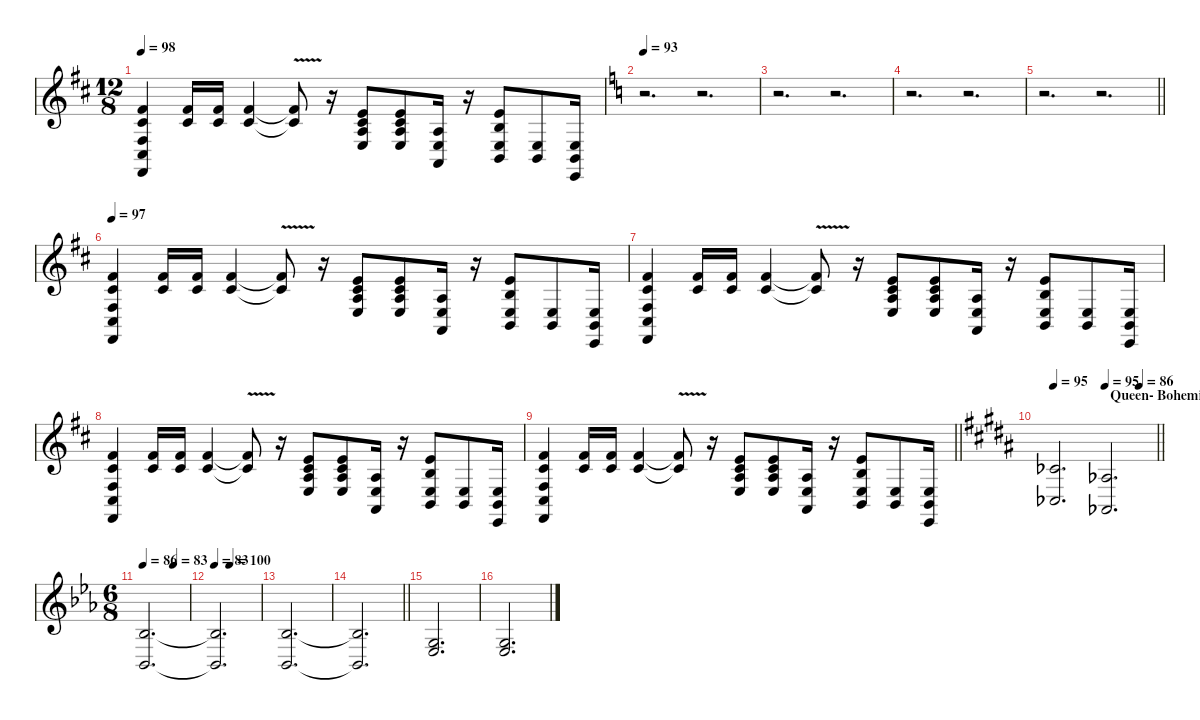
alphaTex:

\defaultSystemsLayout 4
\hideDynamics
\bracketExtendMode nobrackets
\singleTrackTrackNamePolicy hidden
\multiTrackTrackNamePolicy hidden
\firstSystemTrackNameMode fullname
\otherSystemsTrackNameOrientation horizontal
\track ("KEYBOARD" "org.") {instrument churchorgan}
\staff {score}
\tuning (E4 B3 G3 D3 A2 E2)
\ts (12 8)
\tempo 98
\clef g2
\ks bminor
(2.1{acc #} 2.2{acc #} 4.4{acc #} 4.5{acc #} 2.6{acc #}).4{dy ff beam Up} (2.1{acc #} 2.2{acc #}).16{beam Up} (2.1{acc #} 2.2{acc #}).16{beam Up} (2.1{acc #} 2.2{acc #}).4{beam Up} (2.1{v t acc #} 2.2{v t acc #}).8{dy f beam Up} r.16{beam Up} (0.1{acc forcenatural} 2.2{acc #} 2.3{acc forcenatural} 2.4{acc forcenatural}).8{dy ff beam Up} (0.1{acc forcenatural} 2.2{acc #} 2.3{acc forcenatural} 2.4{acc forcenatural}).8{beam Up} (2.3{acc forcenatural} 2.4{acc forcenatural} 0.5{acc forcenatural}).16{dy f beam Up} r.16{beam Up} (0.1{acc forcenatural} 0.2{acc forcenatural} 2.4{acc forcenatural} 2.5{acc forcenatural}).8{dy ff beam Up} (2.4{acc forcenatural} 2.5{acc forcenatural}).8{dy f beam Up} (2.4{acc forcenatural} 2.5{acc forcenatural} 0.6{acc forcenatural}).16{beam Up} |
\tempo 93
\ks c
r.2{d beam Down} r.2{d beam Down} |
r.2{d beam Down} r.2{d beam Down} |
r.2{d beam Down} r.2{d beam Down} |
\barLineRight lightlight
r.2{d beam Down} r.2{d beam Down} |
\tempo 97
\ks bminor
(2.1{acc #} 2.2{acc #} 4.4{acc #} 4.5{acc #} 2.6{acc #}).4{dy ff beam Up} (2.1{acc #} 2.2{acc #}).16{beam Up} (2.1{acc #} 2.2{acc #}).16{beam Up} (2.1{acc #} 2.2{acc #}).4{beam Up} (2.1{v t acc #} 2.2{v t acc #}).8{dy f beam Up} r.16{beam Up} (0.1{acc forcenatural} 2.2{acc #} 2.3{acc forcenatural} 2.4{acc forcenatural}).8{dy ff beam Up} (0.1{acc forcenatural} 2.2{acc #} 2.3{acc forcenatural} 2.4{acc forcenatural}).8{beam Up} (2.3{acc forcenatural} 2.4{acc forcenatural} 0.5{acc forcenatural}).16{dy f beam Up} r.16{beam Up} (0.1{acc forcenatural} 0.2{acc forcenatural} 2.4{acc forcenatural} 2.5{acc forcenatural}).8{dy ff beam Up} (2.4{acc forcenatural} 2.5{acc forcenatural}).8{dy f beam Up} (2.4{acc forcenatural} 2.5{acc forcenatural} 0.6{acc forcenatural}).16{beam Up} |
(2.1{acc #} 2.2{acc #} 4.4{acc #} 4.5{acc #} 2.6{acc #}).4{dy ff beam Up} (2.1{acc #} 2.2{acc #}).16{beam Up} (2.1{acc #} 2.2{acc #}).16{beam Up} (2.1{acc #} 2.2{acc #}).4{beam Up} (2.1{v t acc #} 2.2{v t acc #}).8{dy f beam Up} r.16{beam Up} (0.1{acc forcenatural} 2.2{acc #} 2.3{acc forcenatural} 2.4{acc forcenatural}).8{dy ff beam Up} (0.1{acc forcenatural} 2.2{acc #} 2.3{acc forcenatural} 2.4{acc forcenatural}).8{beam Up} (2.3{acc forcenatural} 2.4{acc forcenatural} 0.5{acc forcenatural}).16{dy f beam Up} r.16{beam Up} (0.1{acc forcenatural} 0.2{acc forcenatural} 2.4{acc forcenatural} 2.5{acc forcenatural}).8{dy ff beam Up} (2.4{acc forcenatural} 2.5{acc forcenatural}).8{dy f beam Up} (2.4{acc forcenatural} 2.5{acc forcenatural} 0.6{acc forcenatural}).16{beam Up} |
(2.1{acc #} 2.2{acc #} 4.4{acc #} 4.5{acc #} 2.6{acc #}).4{dy ff beam Up} (2.1{acc #} 2.2{acc #}).16{beam Up} (2.1{acc #} 2.2{acc #}).16{beam Up} (2.1{acc #} 2.2{acc #}).4{beam Up} (2.1{v t acc #} 2.2{v t acc #}).8{dy f beam Up} r.16{beam Up} (0.1{acc forcenatural} 2.2{acc #} 2.3{acc forcenatural} 2.4{acc forcenatural}).8{dy ff beam Up} (0.1{acc forcenatural} 2.2{acc #} 2.3{acc forcenatural} 2.4{acc forcenatural}).8{beam Up} (2.3{acc forcenatural} 2.4{acc forcenatural} 0.5{acc forcenatural}).16{dy f beam Up} r.16{beam Up} (0.1{acc forcenatural} 0.2{acc forcenatural} 2.4{acc forcenatural} 2.5{acc forcenatural}).8{dy ff beam Up} (2.4{acc forcenatural} 2.5{acc forcenatural}).8{dy f beam Up} (2.4{acc forcenatural} 2.5{acc forcenatural} 0.6{acc forcenatural}).16{beam Up} |
\barLineRight lightlight
(2.1{acc #} 2.2{acc #} 4.4{acc #} 4.5{acc #} 2.6{acc #}).4{dy ff beam Up} (2.1{acc #} 2.2{acc #}).16{beam Up} (2.1{acc #} 2.2{acc #}).16{beam Up} (2.1{acc #} 2.2{acc #}).4{beam Up} (2.1{v t acc #} 2.2{v t acc #}).8{dy f beam Up} r.16{beam Up} (0.1{acc forcenatural} 2.2{acc #} 2.3{acc forcenatural} 2.4{acc forcenatural}).8{dy ff beam Up} (0.1{acc forcenatural} 2.2{acc #} 2.3{acc forcenatural} 2.4{acc forcenatural}).8{beam Up} (2.3{acc forcenatural} 2.4{acc forcenatural} 0.5{acc forcenatural}).16{dy f beam Up} r.16{beam Up} (0.1{acc forcenatural} 0.2{acc forcenatural} 2.4{acc forcenatural} 2.5{acc forcenatural}).8{dy ff beam Up} (2.4{acc forcenatural} 2.5{acc forcenatural}).8{dy f beam Up} (2.4{acc forcenatural} 2.5{acc forcenatural} 0.6{acc forcenatural}).16{beam Up} |
\section ("" "                     Queen- Bohemian Rap")
\tempo 95
\tempo (95 0.5)
\tempo (86 0.833333)
\barLineRight lightlight
\ks b
(4.3{acc b} 2.5{acc b}).2{d beam Up} (6.4{acc b} 4.6{acc b}).2{d beam Up} |
\ts (6 8)
\beaming (8 3 3)
\tempo 86
\tempo (83 0.666667)
\ks eb
(3.3{acc b} 1.5{acc b}).2{d beam Up} |
\tempo 83
\tempo (100 0.333333)
(3.3{t acc b} 1.5{t acc b}).2{d beam Up} |
(3.3{acc b} 1.5{acc b}).2{d beam Up} |
\barLineRight lightlight
(3.3{t acc b} 1.5{t acc b}).2{d beam Up} |
(5.4{acc forcenatural} 6.5{acc b}).2{d beam Up} |
(5.4{acc forcenatural} 6.5{acc b}).2{d beam Up}
